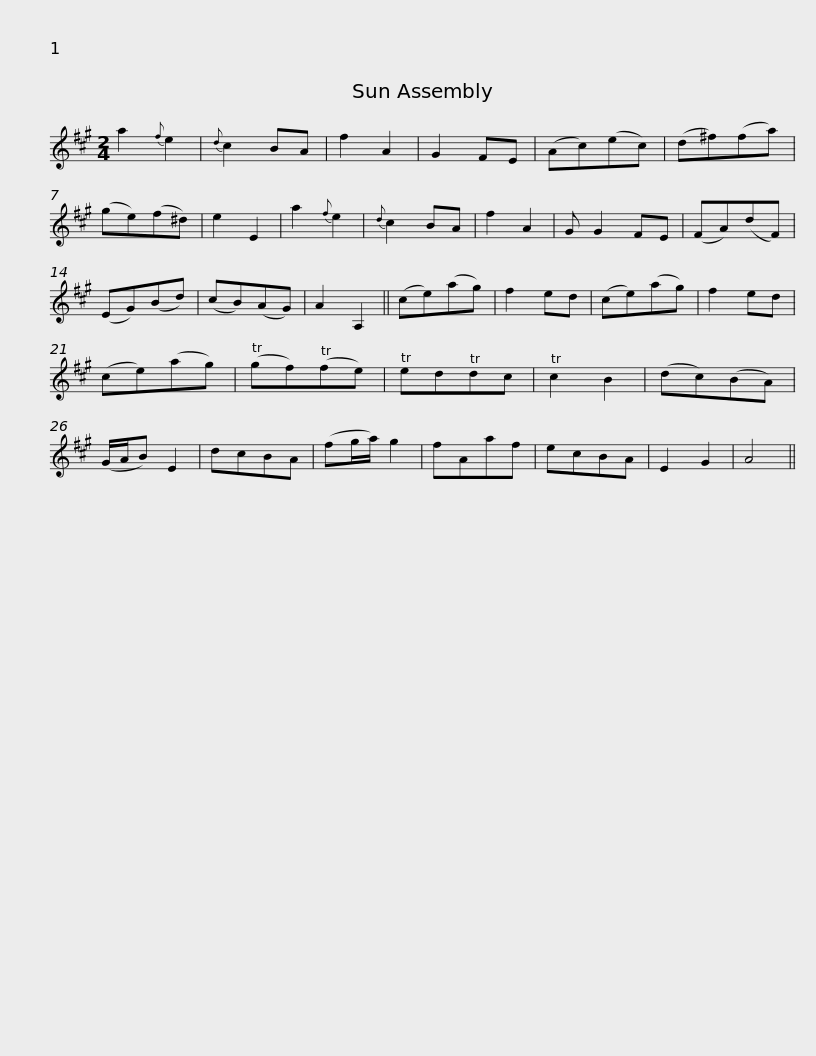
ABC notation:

X:1
L:1/8
M:2/4
I:linebreak $
K:A
V:1 treble
V:1
 a2{f} e2 |{d} c2 BA | f2 A2 | G2 FE | (Ac)(ec) | %5
 (d^f)(fa) | (ge)(f^d) | e2 E2 | a2{f} e2 |{d} c2 BA | %10
 f2 A2 |$ G G2 FE | (FA)(dF) | (EG)(Bd) | (cB)(AG) | %15
 A2 A,2 || (ce)(ag) | f2 ed | (ce)(ag) | f2 ed | %20
 (ce)(ag) | (gf)(fe) |$ eddc | c2 B2 | (dc)(BA) | %25
 (G/A/B) E2 | dcBA | (fg/a/) g2 | fAaf | ecBA | %30
 E2 G2 | A4 || %32
